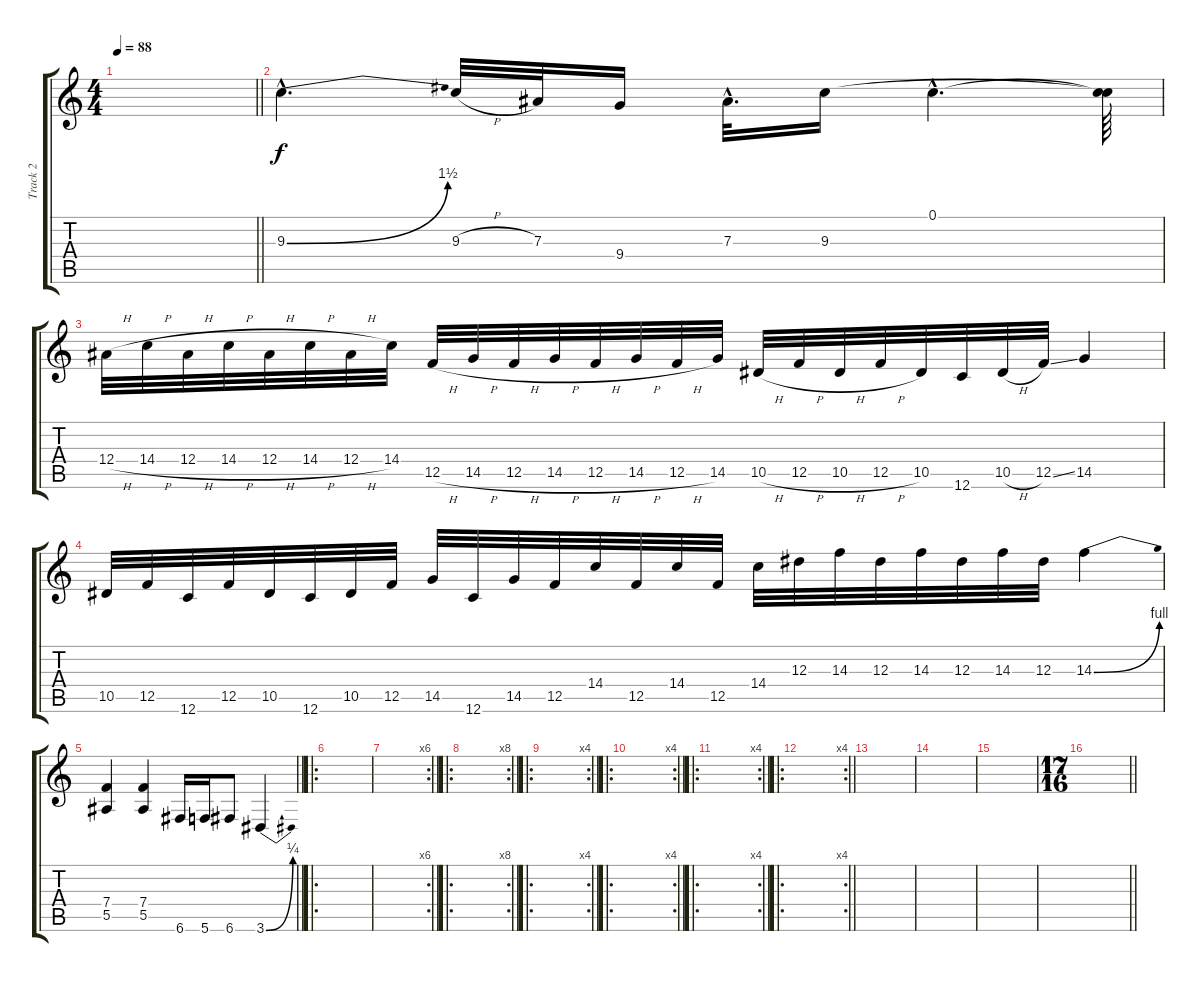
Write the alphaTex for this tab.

\track ("Track 2" "Track 2") {instrument overdrivenguitar}
\staff {score tabs}
\tuning (C4 G3 Eb3 Bb2 F2 C2) {hide}
\ts (4 4)
\tempo 88
\clef g2
\barLineRight lightlight
\ks c
|
9.3{be (bend 0 0 60 6) hac}.4{d} 9.3{h}.32 7.3.32 9.4.16 7.3{hac}.32{d} 9.3.16 0.1{hac}.4{d} (0.1{t} 9.3{t}).64 |
12.4{h}.32 14.4{h}.32 12.4{h}.32 14.4{h}.32 12.4{h}.32 14.4{h}.32 12.4{h}.32 14.4.32 12.5{h}.32 14.5{h}.32 12.5{h}.32 14.5{h}.32 12.5{h}.32 14.5{h}.32 12.5{h}.32 14.5.32 10.5{h}.32 12.5{h}.32 10.5{h}.32 12.5{h}.32 10.5.32 12.6.32 10.5{h}.32 12.5{ss}.32 14.5.4 |
10.5.32 12.5.32 12.6.32 12.5.32 10.5.32 12.6.32 10.5.32 12.5.32 14.5.32 12.6.32 14.5.32 12.5.32 14.4.32 12.5.32 14.4.32 12.5.32 14.4.32 12.3.32 14.3.32 12.3.32 14.3.32 12.3.32 14.3.32 12.3.32 14.3{be (bend 0 0 60 4)}.4 |
\barLineRight lightlight
(7.4 5.5).4 (7.4 5.5).4 6.6.16 5.6.16 6.6.8 3.6{be (bend 0 0 60 1)}.4 |
\ro
|
\rc 6
\barLineRight lightlight
|
\ro
\rc 8
\barLineRight lightlight
|
\ro
\rc 4
\barLineRight lightlight
|
\ro
\rc 4
\barLineRight lightlight
|
\ro
\rc 4
\barLineRight lightlight
|
\ro
\rc 4
\barLineRight lightlight
|
|
|
|
\ts (17 16)
\barLineRight lightlight
